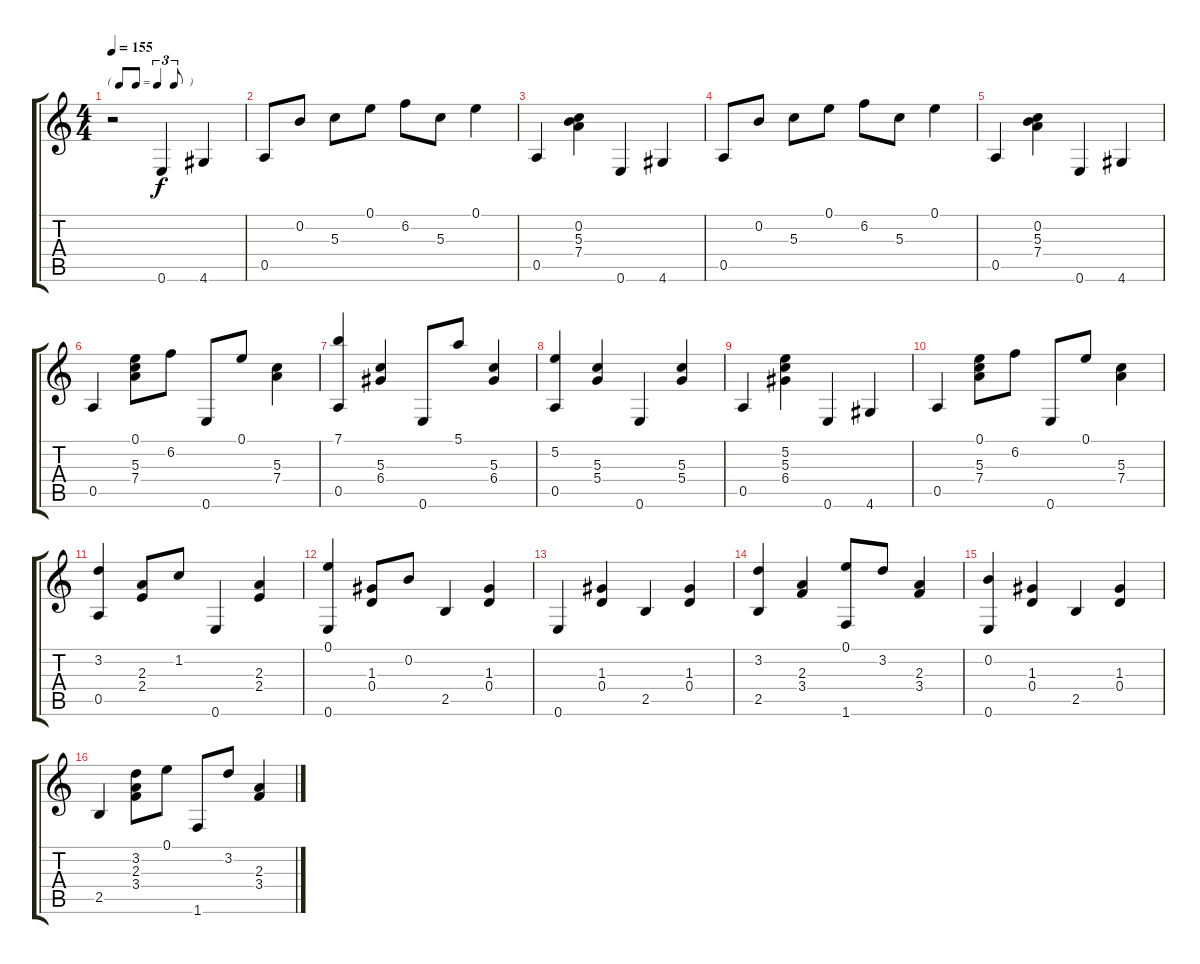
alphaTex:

\track "" {instrument acousticguitarsteel}
\staff {score tabs}
\tuning (E4 B3 G3 D3 A2 E2) {hide}
\ts (4 4)
\tf triplet8th
\tempo 155
\clef g2
\ks c
r.2{dy f instrument acousticguitarsteel} 0.6.4 4.6.4 |
0.5.8 0.2.8 5.3.8 0.1.8 6.2.8 5.3.8 0.1.4 |
0.5.4 (0.2 5.3 7.4).4 0.6.4 4.6.4 |
0.5.8 0.2.8 5.3.8 0.1.8 6.2.8 5.3.8 0.1.4 |
0.5.4 (0.2 5.3 7.4).4 0.6.4 4.6.4 |
0.5.4 (0.1 5.3 7.4).8 6.2.8 0.6.8 0.1.8 (5.3 7.4).4 |
(7.1 0.5).4 (5.3 6.4).4 0.6.8 5.1.8 (5.3 6.4).4 |
(5.2 0.5).4 (5.3 5.4).4 0.6.4 (5.3 5.4).4 |
0.5.4 (5.2 5.3 6.4).4 0.6.4 4.6.4 |
0.5.4 (0.1 5.3 7.4).8 6.2.8 0.6.8 0.1.8 (5.3 7.4).4 |
(3.2 0.5).4 (2.3 2.4).8 1.2.8 0.6.4 (2.3 2.4).4 |
(0.1 0.6).4 (1.3 0.4).8 0.2.8 2.5.4 (1.3 0.4).4 |
0.6.4 (1.3 0.4).4 2.5.4 (1.3 0.4).4 |
(3.2 2.5).4 (2.3 3.4).4 (0.1 1.6).8 3.2.8 (2.3 3.4).4 |
(0.2 0.6).4 (1.3 0.4).4 2.5.4 (1.3 0.4).4 |
2.5.4 (3.2 2.3 3.4).8 0.1.8 1.6.8 3.2.8 (2.3 3.4).4
